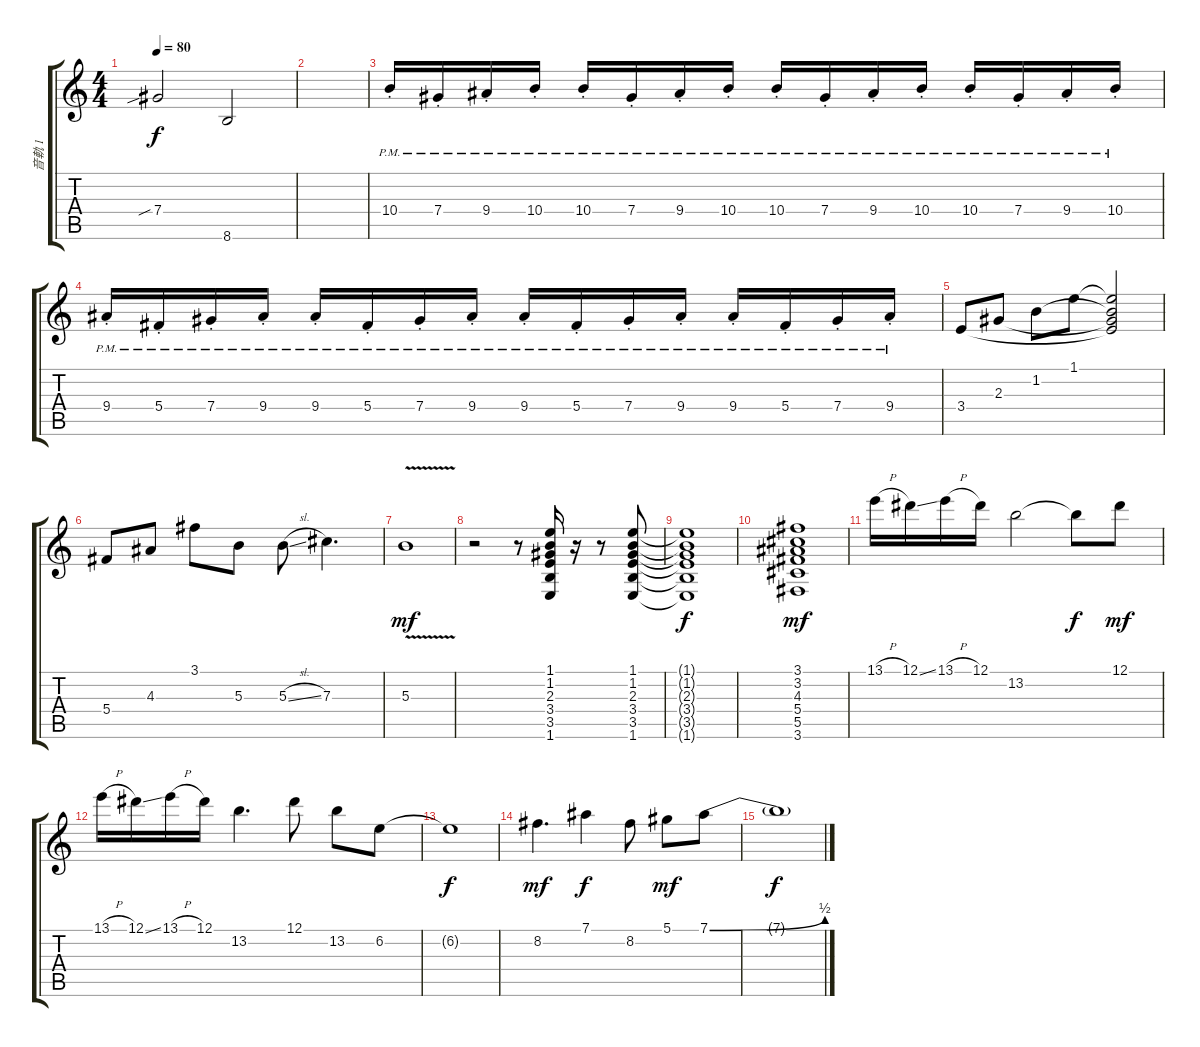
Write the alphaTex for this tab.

\track ("音軌 1" "音軌 1") {instrument electricguitarjazz}
\staff {score tabs}
\tuning (Eb4 Bb3 Gb3 Db3 Ab2 Eb2) {hide}
\ts (4 4)
\tempo 80
\clef g2
\ks c
7.4{sib}.2{dy f} 8.6.2 |
|
10.4{pm st}.16 7.4{pm st}.16 9.4{pm st}.16 10.4{pm st}.16 10.4{pm st}.16 7.4{pm st}.16 9.4{pm st}.16 10.4{pm st}.16 10.4{pm st}.16 7.4{pm st}.16 9.4{pm st}.16 10.4{pm st}.16 10.4{pm st}.16 7.4{pm st}.16 9.4{pm st}.16 10.4{pm st}.16 |
9.4{pm st}.16 5.4{pm st}.16 7.4{pm st}.16 9.4{pm st}.16 9.4{pm st}.16 5.4{pm st}.16 7.4{pm st}.16 9.4{pm st}.16 9.4{pm st}.16 5.4{pm st}.16 7.4{pm st}.16 9.4{pm st}.16 9.4{pm st}.16 5.4{pm st}.16 7.4{pm st}.16 9.4{pm st}.16 |
3.4.8 2.3.8 1.2.8 1.1.8 (1.1{t} 1.2{t} 2.3{t} 3.4{t}).2 |
5.4.8 4.3.8 3.1.8 5.3.8 5.3{sl}.8 7.3.4{d} |
5.3{v}.1{dy mf} |
r.2 r.8 (1.1 1.2 2.3 3.4 3.5 1.6).16 r.16 r.8 (1.1 1.2 2.3 3.4 3.5 1.6).8 |
(1.1{t} 1.2{t} 2.3{t} 3.4{t} 3.5{t} 1.6{t}).1{dy f} |
(3.1 3.2 4.3 5.4 5.5 3.6).1{dy mf} |
13.1{h}.16 12.1{ss}.16 13.1{h}.16 12.1.16 13.2.2 13.2{t}.8{dy f} 12.1.8{dy mf} |
13.1{h}.16 12.1{ss}.16 13.1{h}.16 12.1.16 13.2.4{d} 12.1.8 13.2.8 6.2.8 |
6.2{t}.1{dy f} |
8.2.4{d dy mf} 7.1.4{dy f} 8.2.8 5.1.8{dy mf} 7.1{be (bend 0 0 60 2)}.8 |
7.1{t}.1{dy f}
